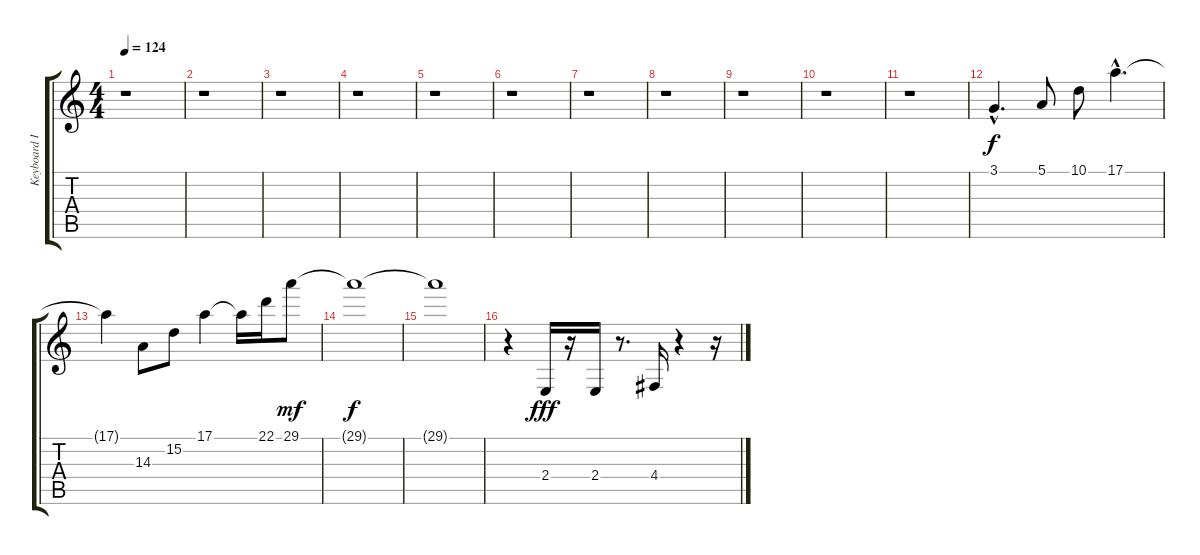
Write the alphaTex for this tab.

\track ("Keyboard I" "Keyboard I") {instrument panflute}
\staff {score tabs}
\tuning (E4 B3 G3 D3 A2 E2) {hide}
\ts (4 4)
\tempo 124
\clef g2
\ks c
r.1{dy f} |
r.1 |
r.1 |
r.1 |
r.1 |
r.1 |
r.1 |
r.1 |
r.1 |
r.1 |
r.1 |
3.1{hac}.4{d instrument stringensemble1} 5.1.8 10.1.8 17.1{hac}.4{d instrument stringensemble1} |
17.1{t}.4 14.3.8{instrument stringensemble1} 15.2.8 17.1.4{instrument stringensemble1} 17.1{t}.16 22.1.16 29.1.8{dy mf instrument stringensemble1} |
29.1{t}.1{dy f} |
29.1{t}.1 |
r.4{instrument stringensemble1} 2.4.16{dy fff} r.16 2.4.16 r.8{d} 4.4.16{instrument stringensemble1} r.4 r.16
